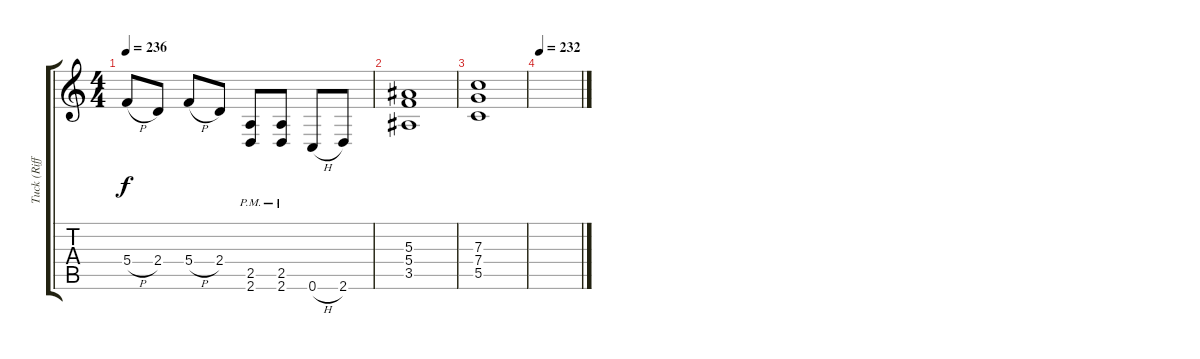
\track ("Tuck (Riff)" "Tuck (Riff") {instrument distortionguitar}
\staff {score tabs}
\tuning (D4 A3 F3 C3 G2 C2) {hide}
\ts (4 4)
\tempo 236
\clef g2
\ks c
5.4{h}.8{dy f} 2.4.8 5.4{h}.8 2.4.8 (2.5{pm} 2.6{pm}).8 (2.5{pm} 2.6{pm}).8 0.6{h}.8 2.6.8 |
(5.3 5.4 3.5).1 |
(7.3 7.4 5.5).1 |
\tempo 232
